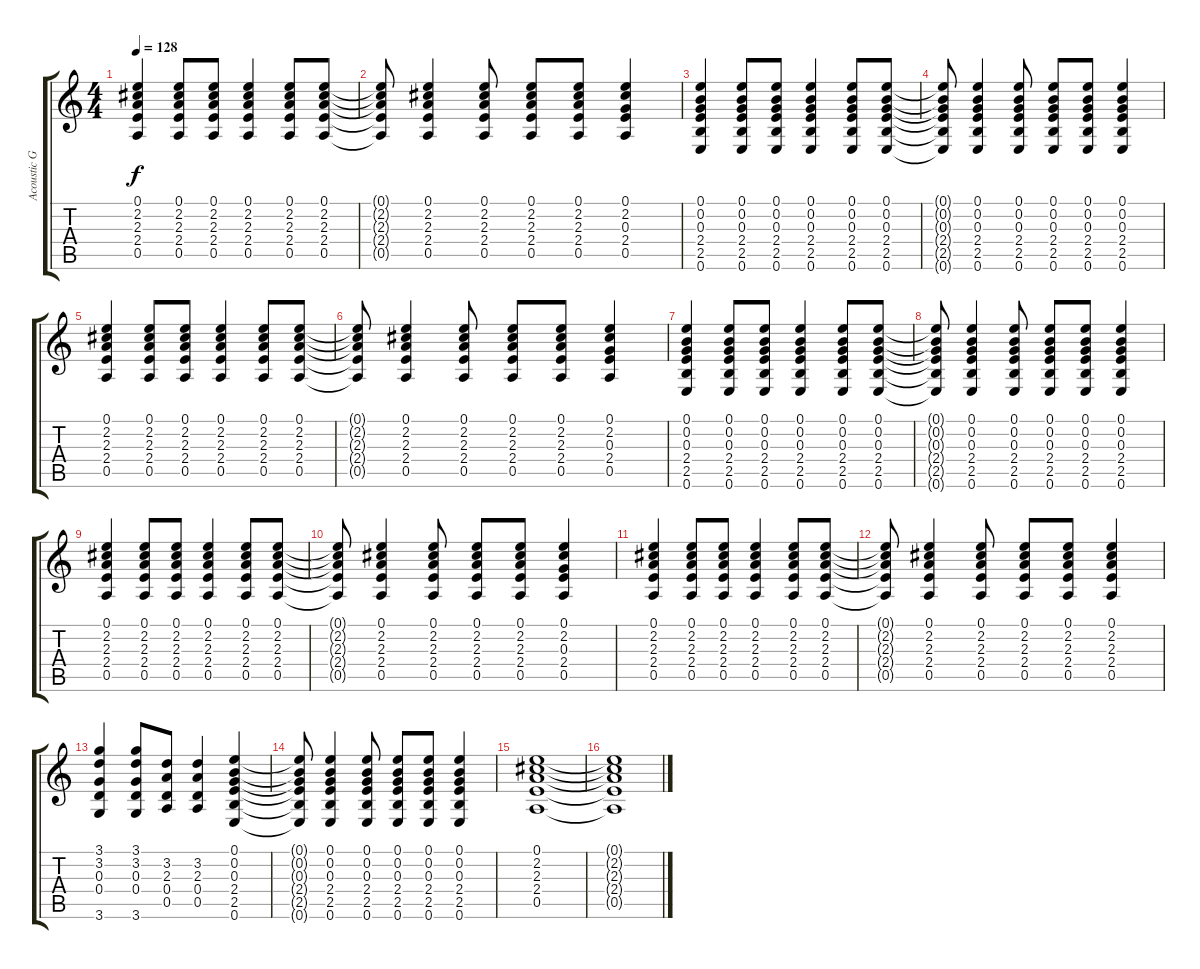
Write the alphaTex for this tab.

\track ("Acoustic Guitar" "Acoustic G") {instrument acousticguitarsteel}
\staff {score tabs}
\tuning (E4 B3 G3 D3 A2 E2) {hide}
\ts (4 4)
\tempo 128
\clef g2
\ks c
(0.1 2.2 2.3 2.4 0.5).4{dy f} (0.1 2.2 2.3 2.4 0.5).8 (0.1 2.2 2.3 2.4 0.5).8 (0.1 2.2 2.3 2.4 0.5).4 (0.1 2.2 2.3 2.4 0.5).8 (0.1 2.2 2.3 2.4 0.5).8 |
(0.1{t} 2.2{t} 2.3{t} 2.4{t} 0.5{t}).8 (0.1 2.2 2.3 2.4 0.5).4 (0.1 2.2 2.3 2.4 0.5).8 (0.1 2.2 2.3 2.4 0.5).8 (0.1 2.2 2.3 2.4 0.5).8 (0.1 2.2 0.3 2.4 0.5).4 |
(0.1 0.2 0.3 2.4 2.5 0.6).4 (0.1 0.2 0.3 2.4 2.5 0.6).8 (0.1 0.2 0.3 2.4 2.5 0.6).8 (0.1 0.2 0.3 2.4 2.5 0.6).4 (0.1 0.2 0.3 2.4 2.5 0.6).8 (0.1 0.2 0.3 2.4 2.5 0.6).8 |
(0.1{t} 0.2{t} 0.3{t} 2.4{t} 2.5{t} 0.6{t}).8 (0.1 0.2 0.3 2.4 2.5 0.6).4 (0.1 0.2 0.3 2.4 2.5 0.6).8 (0.1 0.2 0.3 2.4 2.5 0.6).8 (0.1 0.2 0.3 2.4 2.5 0.6).8 (0.1 0.2 0.3 2.4 2.5 0.6).4 |
(0.1 2.2 2.3 2.4 0.5).4 (0.1 2.2 2.3 2.4 0.5).8 (0.1 2.2 2.3 2.4 0.5).8 (0.1 2.2 2.3 2.4 0.5).4 (0.1 2.2 2.3 2.4 0.5).8 (0.1 2.2 2.3 2.4 0.5).8 |
(0.1{t} 2.2{t} 2.3{t} 2.4{t} 0.5{t}).8 (0.1 2.2 2.3 2.4 0.5).4 (0.1 2.2 2.3 2.4 0.5).8 (0.1 2.2 2.3 2.4 0.5).8 (0.1 2.2 2.3 2.4 0.5).8 (0.1 2.2 0.3 2.4 0.5).4 |
(0.1 0.2 0.3 2.4 2.5 0.6).4 (0.1 0.2 0.3 2.4 2.5 0.6).8 (0.1 0.2 0.3 2.4 2.5 0.6).8 (0.1 0.2 0.3 2.4 2.5 0.6).4 (0.1 0.2 0.3 2.4 2.5 0.6).8 (0.1 0.2 0.3 2.4 2.5 0.6).8 |
(0.1{t} 0.2{t} 0.3{t} 2.4{t} 2.5{t} 0.6{t}).8 (0.1 0.2 0.3 2.4 2.5 0.6).4 (0.1 0.2 0.3 2.4 2.5 0.6).8 (0.1 0.2 0.3 2.4 2.5 0.6).8 (0.1 0.2 0.3 2.4 2.5 0.6).8 (0.1 0.2 0.3 2.4 2.5 0.6).4 |
(0.1 2.2 2.3 2.4 0.5).4 (0.1 2.2 2.3 2.4 0.5).8 (0.1 2.2 2.3 2.4 0.5).8 (0.1 2.2 2.3 2.4 0.5).4 (0.1 2.2 2.3 2.4 0.5).8 (0.1 2.2 2.3 2.4 0.5).8 |
(0.1{t} 2.2{t} 2.3{t} 2.4{t} 0.5{t}).8 (0.1 2.2 2.3 2.4 0.5).4 (0.1 2.2 2.3 2.4 0.5).8 (0.1 2.2 2.3 2.4 0.5).8 (0.1 2.2 2.3 2.4 0.5).8 (0.1 2.2 0.3 2.4 0.5).4 |
(0.1 2.2 2.3 2.4 0.5).4 (0.1 2.2 2.3 2.4 0.5).8 (0.1 2.2 2.3 2.4 0.5).8 (0.1 2.2 2.3 2.4 0.5).4 (0.1 2.2 2.3 2.4 0.5).8 (0.1 2.2 2.3 2.4 0.5).8 |
(0.1{t} 2.2{t} 2.3{t} 2.4{t} 0.5{t}).8 (0.1 2.2 2.3 2.4 0.5).4 (0.1 2.2 2.3 2.4 0.5).8 (0.1 2.2 2.3 2.4 0.5).8 (0.1 2.2 2.3 2.4 0.5).8 (0.1 2.2 2.3 2.4 0.5).4 |
(3.1 3.2 0.3 0.4 3.6).4 (3.1 3.2 0.3 0.4 3.6).8 (3.2 2.3 0.4 0.5).8 (3.2 2.3 0.4 0.5).4 (0.1 0.2 0.3 2.4 2.5 0.6).4 |
(0.1{t} 0.2{t} 0.3{t} 2.4{t} 2.5{t} 0.6{t}).8 (0.1 0.2 0.3 2.4 2.5 0.6).4 (0.1 0.2 0.3 2.4 2.5 0.6).8 (0.1 0.2 0.3 2.4 2.5 0.6).8 (0.1 0.2 0.3 2.4 2.5 0.6).8 (0.1 0.2 0.3 2.4 2.5 0.6).4 |
(0.1 2.2 2.3 2.4 0.5).1 |
(0.1{t} 2.2{t} 2.3{t} 2.4{t} 0.5{t}).1
